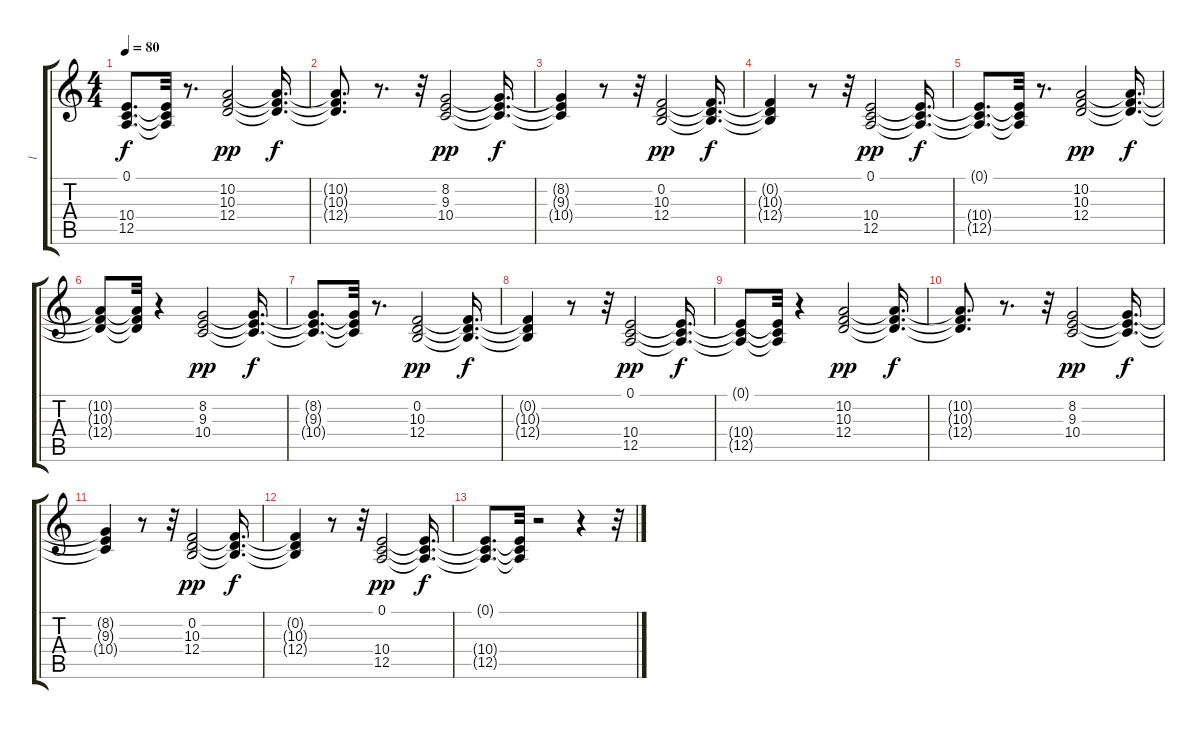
\track ("l       " "l       ") {instrument pad6metallic}
\staff {score tabs}
\tuning (E4 B3 G3 D3 A2 E2) {hide}
\ts (4 4)
\tempo 80
\clef g2
\ks c
(0.1{t} 10.4{t} 12.5{t}).8{d dy f} (0.1{t} 10.4{t} 12.5{t}).32 r.8{d} (10.2 10.3 12.4).2{dy pp} (10.2{t} 10.3{t} 12.4{t}).16{d dy f} |
(10.2{t} 10.3{t} 12.4{t}).8{d} r.8{d} r.32 (8.2 9.3 10.4).2{dy pp} (8.2{t} 9.3{t} 10.4{t}).16{d dy f} |
(8.2{t} 9.3{t} 10.4{t}).4 r.8 r.32 (0.2 10.3 12.4).2{dy pp} (0.2{t} 10.3{t} 12.4{t}).16{d dy f} |
(0.2{t} 10.3{t} 12.4{t}).4 r.8 r.32 (0.1 10.4 12.5).2{dy pp} (0.1{t} 10.4{t} 12.5{t}).16{d dy f} |
(0.1{t} 10.4{t} 12.5{t}).8{d} (0.1{t} 10.4{t} 12.5{t}).32 r.8{d} (10.2 10.3 12.4).2{dy pp volume 12} (10.2{t} 10.3{t} 12.4{t}).16{d dy f} |
(10.2{t} 10.3{t} 12.4{t}).8 (10.2{t} 10.3{t} 12.4{t}).32 r.4 (8.2 9.3 10.4).2{dy pp volume 10} (8.2{t} 9.3{t} 10.4{t}).16{d dy f} |
(8.2{t} 9.3{t} 10.4{t}).8{d} (8.2{t} 9.3{t} 10.4{t}).32 r.8{d} (0.2 10.3 12.4).2{dy pp volume 9} (0.2{t} 10.3{t} 12.4{t}).16{d dy f} |
(0.2{t} 10.3{t} 12.4{t}).4 r.8 r.32 (0.1 10.4 12.5).2{dy pp volume 7} (0.1{t} 10.4{t} 12.5{t}).16{d dy f} |
(0.1{t} 10.4{t} 12.5{t}).8 (0.1{t} 10.4{t} 12.5{t}).32 r.4 (10.2 10.3 12.4).2{dy pp volume 6} (10.2{t} 10.3{t} 12.4{t}).16{d dy f} |
(10.2{t} 10.3{t} 12.4{t}).8{d} r.8{d} r.32 (8.2 9.3 10.4).2{dy pp volume 4} (8.2{t} 9.3{t} 10.4{t}).16{d dy f} |
(8.2{t} 9.3{t} 10.4{t}).4 r.8 r.32 (0.2 10.3 12.4).2{dy pp volume 2} (0.2{t} 10.3{t} 12.4{t}).16{d dy f} |
(0.2{t} 10.3{t} 12.4{t}).4 r.8 r.32 (0.1 10.4 12.5).2{dy pp volume 1} (0.1{t} 10.4{t} 12.5{t}).16{d dy f} |
(0.1{t} 10.4{t} 12.5{t}).8{d} (0.1{t} 10.4{t} 12.5{t}).32 r.2 r.4 r.32
